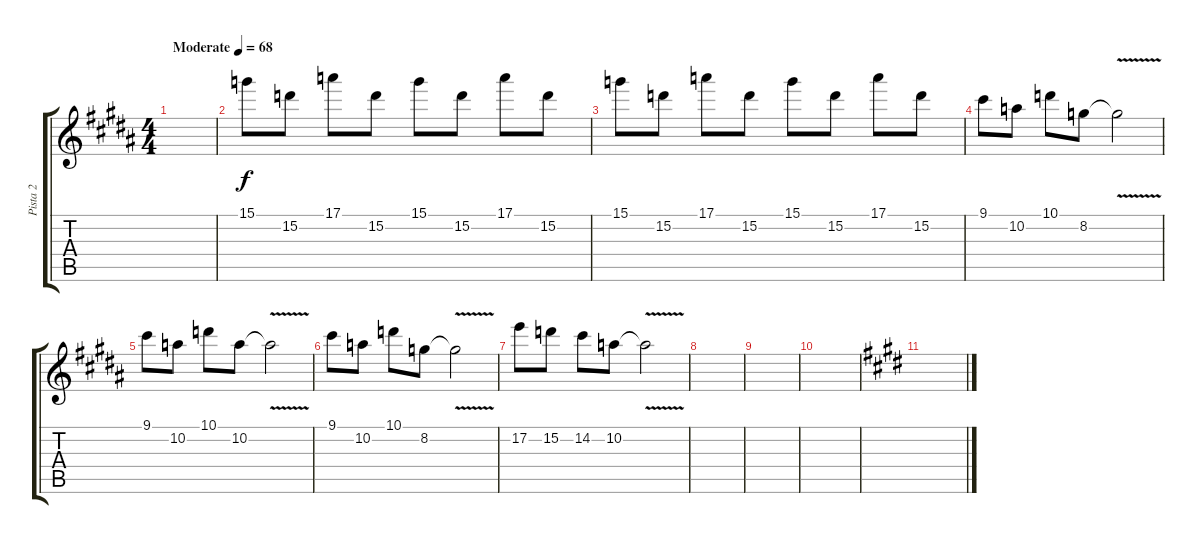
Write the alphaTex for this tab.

\track ("Pista 2" "Pista 2") {instrument acousticguitarsteel}
\staff {score tabs}
\tuning (E4 B3 G3 D3 A2 E2) {hide}
\ts (4 4)
\tempo (68 "Moderate")
\clef g2
\ks b
|
15.1.8 15.2.8 17.1.8 15.2.8 15.1.8 15.2.8 17.1.8 15.2.8 |
15.1.8 15.2.8 17.1.8 15.2.8 15.1.8 15.2.8 17.1.8 15.2.8 |
9.1.8 10.2.8 10.1.8 8.2.8 8.2{v t}.2 |
9.1.8 10.2.8 10.1.8 10.2.8 10.2{v t}.2 |
9.1.8 10.2.8 10.1.8 8.2.8 8.2{v t}.2 |
17.2.8 15.2.8 14.2.8 10.2.8 10.2{v t}.2 |
|
|
|
\ks e
